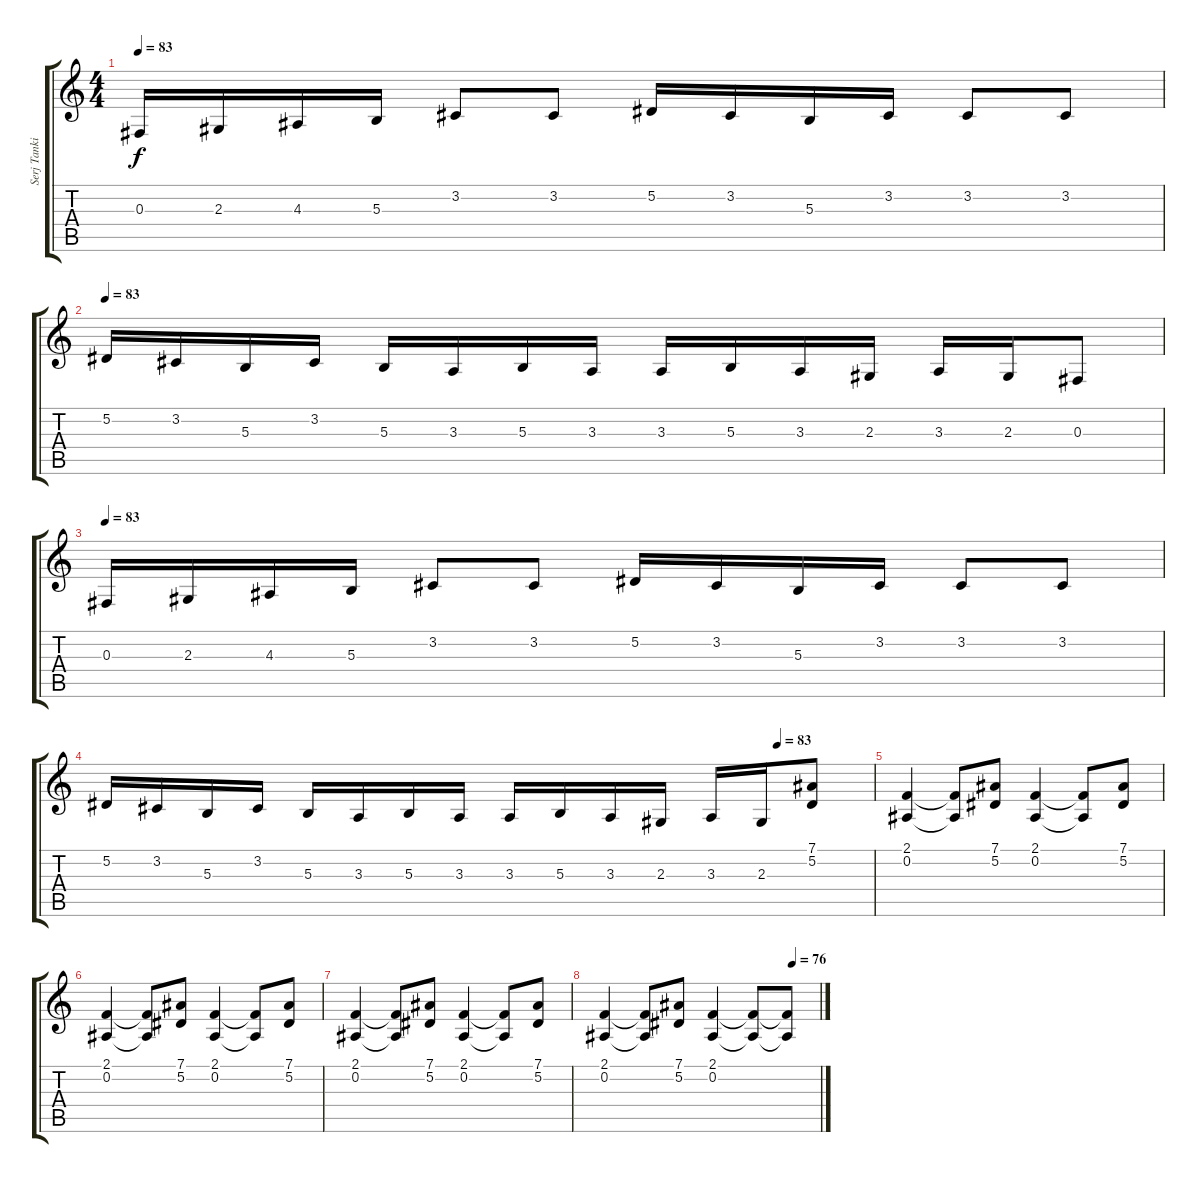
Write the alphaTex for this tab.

\track ("Serj Tankian" "Serj Tanki") {instrument synthbrass1}
\staff {score tabs}
\tuning (Eb4 Bb3 Gb3 Db3 Ab2 Db2) {hide}
\ts (4 4)
\tempo 83
\clef g2
\ks c
0.3.16{dy f volume 11} 2.3.16 4.3.16 5.3.16 3.2.8 3.2.8 5.2.16 3.2.16 5.3.16 3.2.16 3.2.8 3.2.8 |
\tempo 83
5.2.16 3.2.16 5.3.16 3.2.16 5.3.16 3.3.16 5.3.16 3.3.16 3.3.16 5.3.16 3.3.16 2.3.16 3.3.16 2.3.16 0.3.8 |
\tempo 83
0.3.16{volume 11} 2.3.16 4.3.16 5.3.16 3.2.8 3.2.8 5.2.16 3.2.16 5.3.16 3.2.16 3.2.8 3.2.8 |
\tempo (83 0.875)
5.2.16 3.2.16 5.3.16 3.2.16 5.3.16 3.3.16 5.3.16 3.3.16 3.3.16 5.3.16 3.3.16 2.3.16 3.3.16 2.3.16 (7.1 5.2).8 |
(2.1 0.2).4 (2.1{t} 0.2{t}).8 (7.1 5.2).8 (2.1 0.2).4 (2.1{t} 0.2{t}).8 (7.1 5.2).8 |
(2.1 0.2).4 (2.1{t} 0.2{t}).8 (7.1 5.2).8 (2.1 0.2).4 (2.1{t} 0.2{t}).8 (7.1 5.2).8 |
(2.1 0.2).4 (2.1{t} 0.2{t}).8 (7.1 5.2).8 (2.1 0.2).4 (2.1{t} 0.2{t}).8 (7.1 5.2).8 |
\tempo (76 0.875)
(2.1 0.2).4 (2.1{t} 0.2{t}).8 (7.1 5.2).8 (2.1 0.2).4 (2.1{t} 0.2{t}).8 (2.1{t} 0.2{t}).8
